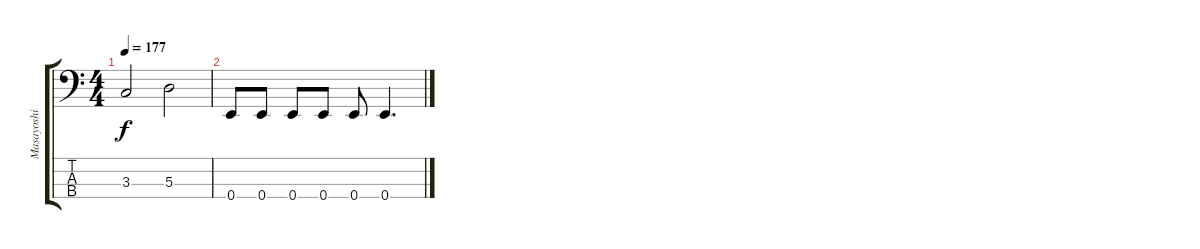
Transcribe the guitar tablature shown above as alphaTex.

\track ("Masayoshi Yamashita" "Masayoshi ") {instrument electricbasspick}
\staff {score tabs}
\tuning (G2 D2 A1 E1) {hide}
\ts (4 4)
\tempo 177
\clef f4
\ks c
3.3.2{dy f} 5.3.2 |
0.4.8 0.4.8 0.4.8 0.4.8 0.4.8 0.4.4{d}
